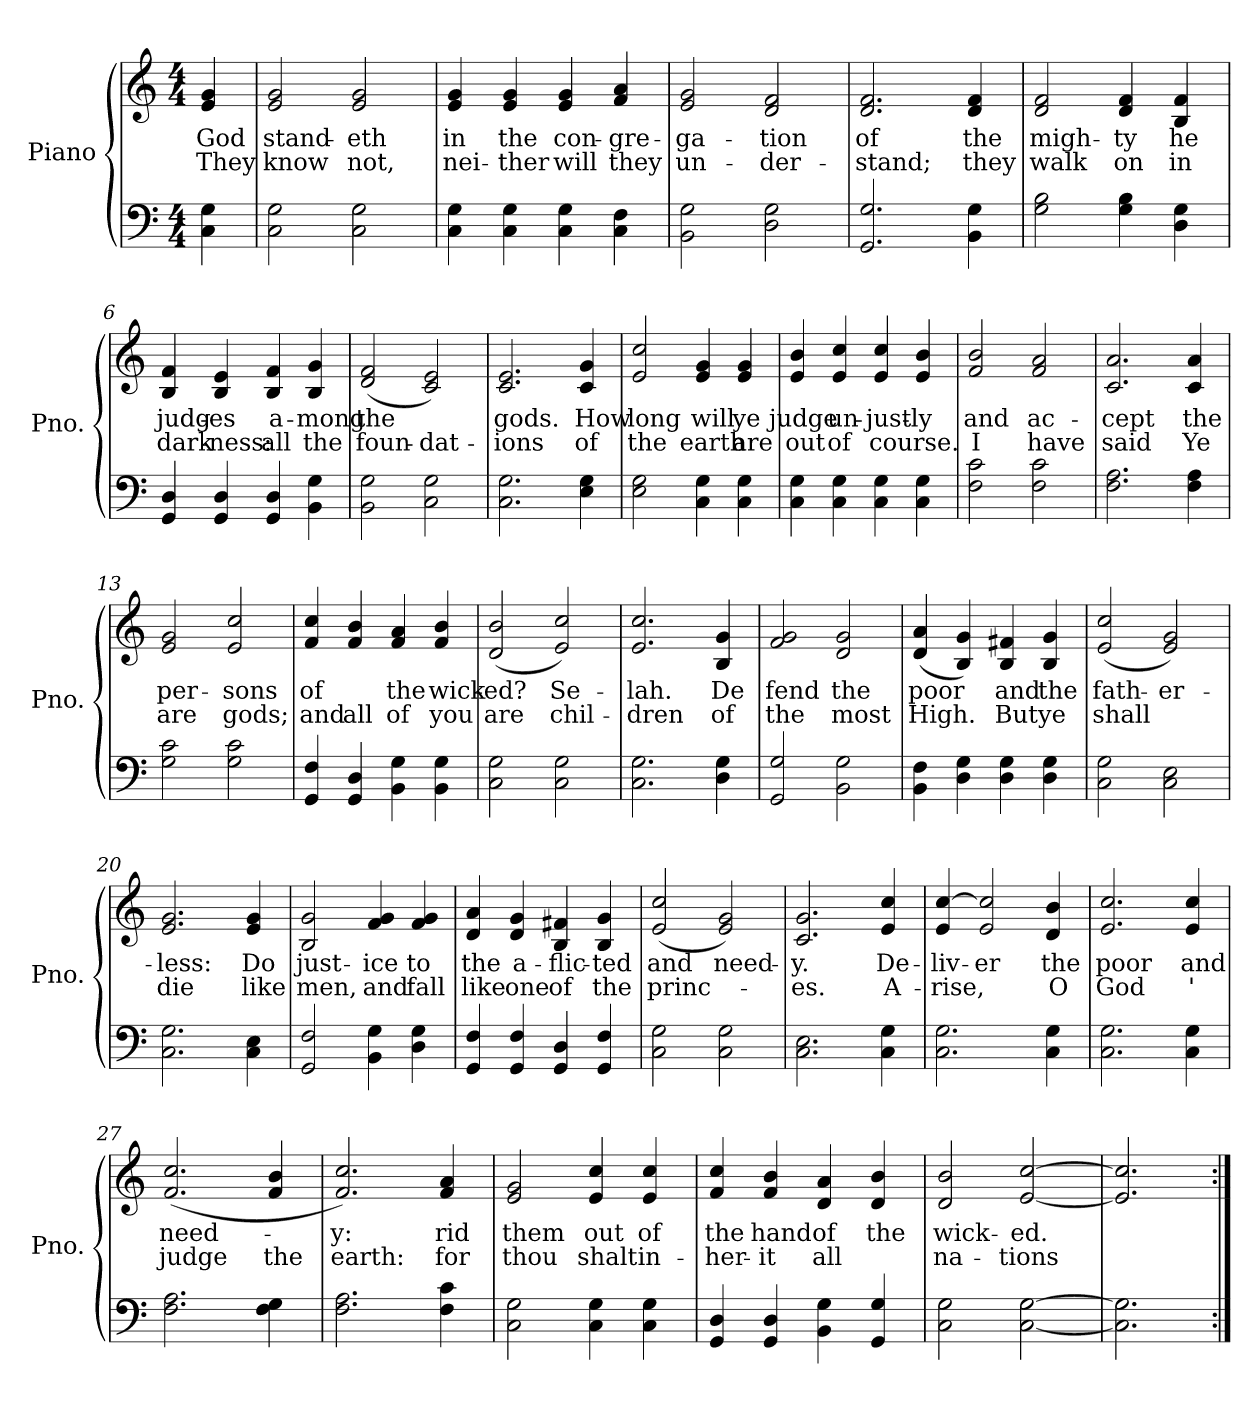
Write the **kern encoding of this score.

**kern	**kern	**text	**text
*part1	*part1	*part1	*part1
*staff2	*staff1	*staff1	*staff1
*I"Piano	*	*	*
*I'Pno.	*	*	*
*clefF4	*clefG2	*	*
*k[]	*k[]	*	*
*M4/4	*M4/4	*	*
*MM160	*MM160	*	*
=	=	=	=
!	!	!LO:LY:b	!LO:LY:b
4C\ 4G\	4e/ 4g/	God	They
=1	=1	=1	=1
!	!	!LO:LY:b	!LO:LY:b
2C\ 2G\	2e/ 2g/	stand-	know
!	!	!LO:LY:b	!LO:LY:b
2C\ 2G\	2e/ 2g/	-eth	not,
=2	=2	=2	=2
!	!	!LO:LY:b	!LO:LY:b
4C\ 4G\	4e/ 4g/	in	nei-
!	!	!LO:LY:b	!LO:LY:b
4C\ 4G\	4e/ 4g/	the	-ther
!	!	!LO:LY:b	!LO:LY:b
4C\ 4G\	4e/ 4g/	con-	will
!	!	!LO:LY:b	!LO:LY:b
4C\ 4F\	4f/ 4a/	-gre-	they
=3	=3	=3	=3
!	!	!LO:LY:b	!LO:LY:b
2BB\ 2G\	2e/ 2g/	-ga-	un-
!	!	!LO:LY:b	!LO:LY:b
2D\ 2G\	2d/ 2f/	-tion	-der-
=4	=4	=4	=4
!	!	!LO:LY:b	!LO:LY:b
2.GG/ 2.G/	2.d/ 2.f/	of	-stand;
!	!	!LO:LY:b	!LO:LY:b
4BB\ 4G\	4d/ 4f/	the	they
=5	=5	=5	=5
!	!	!LO:LY:b	!LO:LY:b
2G\ 2B\	2d/ 2f/	migh-	walk
!	!	!LO:LY:b	!LO:LY:b
4G\ 4B\	4d/ 4f/	-ty	on
!	!	!LO:LY:b	!LO:LY:b
4D\ 4G\	4B/ 4f/	he	in
=6	=6	=6	=6
!	!	!LO:LY:b	!LO:LY:b
4GG/ 4D/	4B/ 4f/	judg-	dark-
!	!	!LO:LY:b	!LO:LY:b
4GG/ 4D/	4B/ 4e/	-es	-ness:
!	!	!LO:LY:b	!LO:LY:b
4GG/ 4D/	4B/ 4f/	a-	all
!	!	!LO:LY:b	!LO:LY:b
4BB\ 4G\	4B/ 4g/	-mong	the
=7	=7	=7	=7
!	!	!LO:LY:b	!LO:LY:b
2BB\ 2G\	(<2d/ 2f/	-the	foun-
!	!	!	!LO:LY:b
2C\ 2G\	2c/ 2e/)	.	-dat-
!!LO:LB:g=z
=8	=8	=8	=8
!	!	!LO:LY:b	!LO:LY:b
2.C\ 2.G\	2.c/ 2.e/	gods.	-ions
!	!	!LO:LY:b	!LO:LY:b
4E\ 4G\	4c/ 4g/	How	of
=9	=9	=9	=9
!	!	!LO:LY:b	!LO:LY:b
2E\ 2G\	2e/ 2cc/	long	the
!	!	!LO:LY:b	!LO:LY:b
4C\ 4G\	4e/ 4g/	will	earth
!	!	!LO:LY:b	!LO:LY:b
4C\ 4G\	4e/ 4g/	ye	are
=10	=10	=10	=10
!	!	!LO:LY:b	!LO:LY:b
4C\ 4G\	4e/ 4b/	judge	out
!	!	!LO:LY:b	!LO:LY:b
4C\ 4G\	4e/ 4cc/	un-	of
!	!	!LO:LY:b	!LO:LY:b
4C\ 4G\	4e/ 4cc/	-just-	-course.
!	!	!LO:LY:b	!
4C\ 4G\	4e/ 4b/	-ly	.
=11	=11	=11	=11
!	!	!LO:LY:b	!LO:LY:b
2F\ 2c\	2f/ 2b/	and	I
!	!	!LO:LY:b	!LO:LY:b
2F\ 2c\	2f/ 2a/	ac-	have
=12	=12	=12	=12
!	!	!LO:LY:b	!LO:LY:b
2.F\ 2.A\	2.c/ 2.a/	-cept	said
!	!	!LO:LY:b	!LO:LY:b
4F\ 4A\	4c/ 4a/	the	Ye
=13	=13	=13	=13
!	!	!LO:LY:b	!LO:LY:b
2G\ 2c\	2e/ 2g/	per-	are
!	!	!LO:LY:b	!LO:LY:b
2G\ 2c\	2e/ 2cc/	-sons	gods;
=14	=14	=14	=14
!	!	!LO:LY:b	!LO:LY:b
4GG/ 4F/	4f/ 4cc/	of	and
!	!	!	!LO:LY:b
4GG/ 4D/	4f/ 4b/	.	all
!	!	!LO:LY:b	!LO:LY:b
4BB\ 4G\	4f/ 4a/	the	of
!	!	!LO:LY:b	!LO:LY:b
4BB\ 4G\	4f/ 4b/	wick-	you
=15	=15	=15	=15
!	!	!LO:LY:b	!LO:LY:b
2C\ 2G\	(<2d/ 2b/	-ed?	are
!	!	!LO:LY:b	!LO:LY:b
2C\ 2G\	2e/ 2cc/)	Se-	chil-
!!LO:LB:g=z
=16	=16	=16	=16
!	!	!LO:LY:b	!LO:LY:b
2.C\ 2.G\	2.e/ 2.cc/	-lah.	-dren
!	!	!LO:LY:b	!LO:LY:b
4D\ 4G\	4B/ 4g/	De	of
=17	=17	=17	=17
!	!	!LO:LY:b	!LO:LY:b
2GG/ 2G/	2f/ 2g/	fend	the
!	!	!LO:LY:b	!LO:LY:b
2BB\ 2G\	2d/ 2g/	the	most
=18	=18	=18	=18
!	!	!LO:LY:b	!LO:LY:b
4BB\ 4F\	(<4d/ 4a/	-poor	High.
4D\ 4G\	4B/ 4g/)	.	.
!	!	!LO:LY:b	!LO:LY:b
4D\ 4G\	4B/ 4f#X/	and	But
!	!	!LO:LY:b	!LO:LY:b
4D\ 4G\	4B/ 4g/	the	ye
=19	=19	=19	=19
!	!	!LO:LY:b	!LO:LY:b
2C\ 2G\	(<2e/ 2cc/	fath-	-shall
!	!	!LO:LY:b	!
2C\ 2E\	2e/ 2g/)	-er-	.
=20	=20	=20	=20
!	!	!LO:LY:b	!LO:LY:b
2.C\ 2.G\	2.e/ 2.g/	-less:	die
!	!	!LO:LY:b	!LO:LY:b
4C\ 4E\	4e/ 4g/	Do	like
=21	=21	=21	=21
!	!	!LO:LY:b	!LO:LY:b
2GG/ 2F/	2B/ 2g/	just-	men,
!	!	!LO:LY:b	!LO:LY:b
4BB\ 4G\	4f/ 4g/	-ice	and
!	!	!LO:LY:b	!LO:LY:b
4D\ 4G\	4f/ 4g/	to	fall
=22	=22	=22	=22
!	!	!LO:LY:b	!LO:LY:b
4GG/ 4F/	4d/ 4a/	the	like
!	!	!LO:LY:b	!LO:LY:b
4GG/ 4F/	4d/ 4g/	a-	one
!	!	!LO:LY:b	!LO:LY:b
4GG/ 4D/	4B/ 4f#X/	-flic-	of
!	!	!LO:LY:b	!LO:LY:b
4GG/ 4F/	4B/ 4g/	-ted	the
=23	=23	=23	=23
!	!	!LO:LY:b	!LO:LY:b
2C\ 2G\	(<2e/ 2cc/	and	princ-
!	!	!LO:LY:b	!
2C\ 2G\	2e/ 2g/)	need-	.
!!LO:LB:g=z
=24	=24	=24	=24
!	!	!LO:LY:b	!LO:LY:b
2.C\ 2.E\	2.c/ 2.g/	-y.	-es.
!	!	!LO:LY:b	!LO:LY:b
4C\ 4G\	4e/ 4cc/	De-	A-
=25	=25	=25	=25
!	!	!LO:LY:b	!LO:LY:b
2.C\ 2.G\	4e/ [4cc/	-liv-	-rise,
!	!	!LO:LY:b	!
.	2e/ 2cc/]	-er	.
!	!	!LO:LY:b	!LO:LY:b
4C\ 4G\	4d/ 4b/	the	O
=26	=26	=26	=26
!	!	!LO:LY:b	!LO:LY:b
2.C\ 2.G\	2.e/ 2.cc/	poor	-God
!	!	!LO:LY:b	!LO:LY:b
4C\ 4G\	4e/ 4cc/	and	'
=27	=27	=27	=27
!	!	!LO:LY:b	!LO:LY:b
2.F\ 2.A\	(<2.f/ 2.cc/	need-	judge
!	!	!	!LO:LY:b
4F\ 4G\	4f/ 4b/	.	the
=28	=28	=28	=28
!	!	!LO:LY:b	!LO:LY:b
2.F\ 2.A\	2.f/ 2.cc/)	-y:	earth:
!	!	!LO:LY:b	!LO:LY:b
4F\ 4c\	4f/ 4a/	rid	for
=29	=29	=29	=29
!	!	!LO:LY:b	!LO:LY:b
2C\ 2G\	2e/ 2g/	them	thou
!	!	!LO:LY:b	!LO:LY:b
4C\ 4G\	4e/ 4cc/	out	shalt
!	!	!LO:LY:b	!LO:LY:b
4C\ 4G\	4e/ 4cc/	of	in-
=30	=30	=30	=30
!	!	!LO:LY:b	!LO:LY:b
4GG/ 4D/	4f/ 4cc/	the	-her-
!	!	!LO:LY:b	!LO:LY:b
4GG/ 4D/	4f/ 4b/	hand	-it
!	!	!LO:LY:b	!LO:LY:b
4BB\ 4G\	4d/ 4a/	of	all
!	!	!LO:LY:b	!
4GG/ 4G/	4d/ 4b/	the	.
=31	=31	=31	=31
!	!	!LO:LY:b	!LO:LY:b
2C\ 2G\	2d/ 2b/	wick-	na-
!	!	!LO:LY:b	!LO:LY:b
[2C\ [2G\	[2e/ [2cc/	-ed.	-tions
=32	=32	=32	=32
2.C\] 2.G\]	2.e/] 2.cc/]	.	.
=:|!	=:|!	=:|!	=:|!
*-	*-	*-	*-
